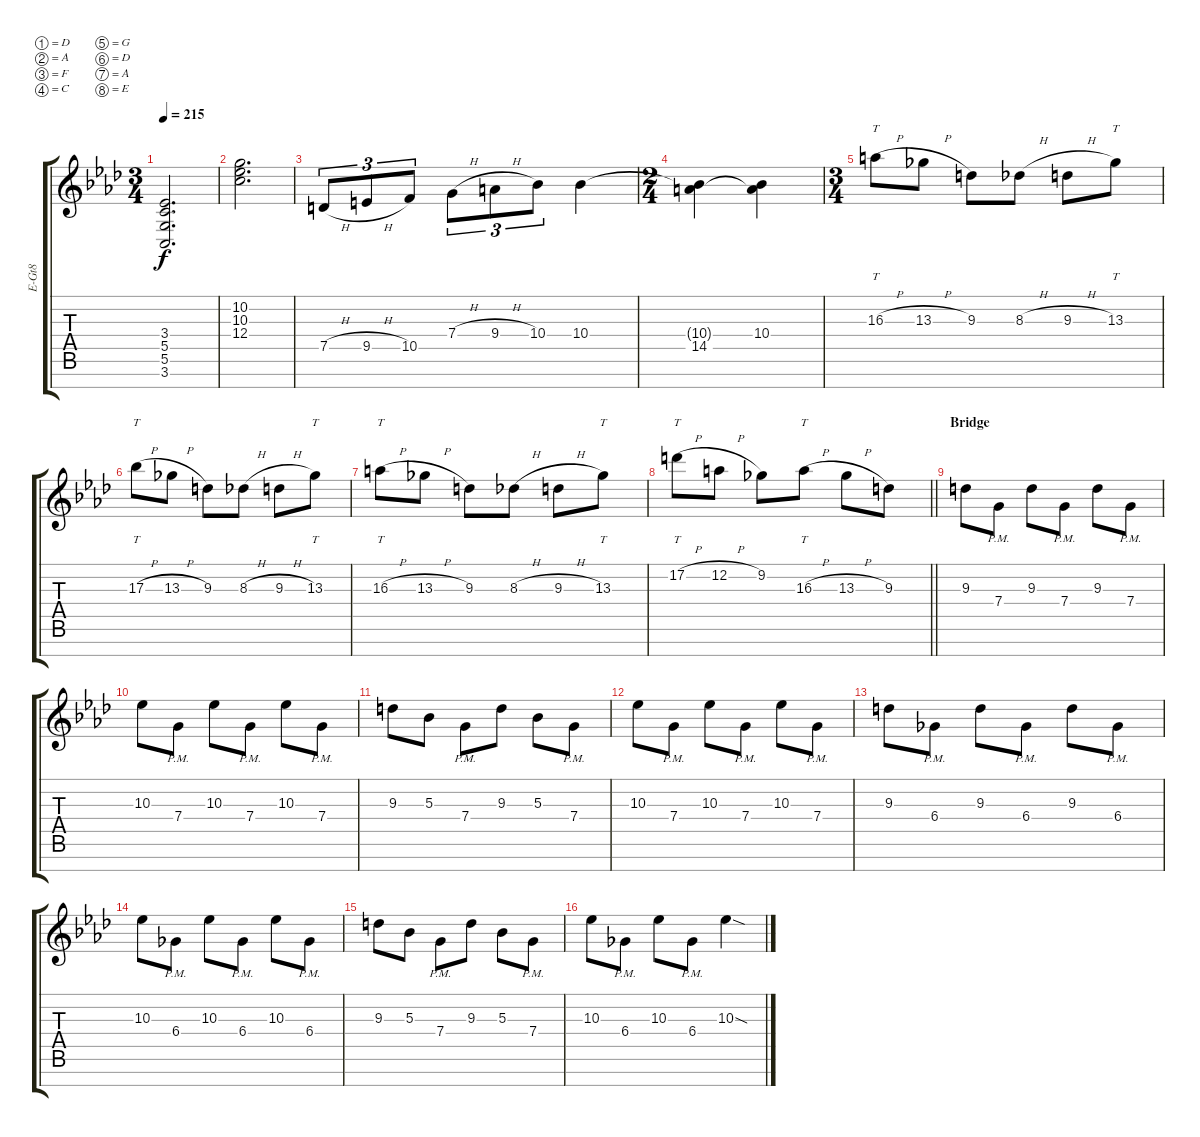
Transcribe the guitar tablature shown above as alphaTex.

\bracketExtendMode groupsimilarinstruments
\otherSystemsTrackNameOrientation horizontal
\track ("Simon Girard" "E-Gt8") {instrument distortionguitar}
\staff {score tabs}
\tuning (D4 A3 F3 C3 G2 D2 A1 E1)
\ts (3 4)
\tempo 215
\clef g2
\ks ab
(3.4{acc forcenatural} 5.5{acc forcenatural} 5.6{acc forcenatural} 3.7{acc forcenatural}).2{d dy f beam Up} |
(10.2{acc forcenatural} 10.3{acc forcenatural} 12.4{acc forcenatural}).2{d beam Down} |
7.5{h acc forcenatural}.8{tu (3 2) beam Up} 9.5{h acc #}.8{tu (3 2) beam Up} 10.5{acc forcenatural}.8{tu (3 2) beam Up} 7.4{h acc forcenatural}.8{tu (3 2) beam Down} 9.4{h acc forcenatural}.8{tu (3 2) beam Down} 10.4{acc forcenatural}.8{tu (3 2) beam Down} 10.4{acc forcenatural}.4{beam Down} |
\ts (2 4)
\beaming (8 2 2 2 2)
(10.4{t acc forcenatural} 14.5{acc forcenatural}).4{beam Down} (10.4{acc forcenatural} 14.5{t acc forcenatural}).4{beam Down} |
\ts (3 4)
\beaming (8 2 2 2 2)
16.3{h acc forcenatural}.8{tt beam Down} 13.3{h acc b}.8{beam Down} 9.3{acc forcenatural}.8{beam Down} 8.3{h acc b}.8{beam Down} 9.3{h acc forcenatural}.8{beam Down} 13.3{acc b}.8{tt beam Down} |
17.3{h acc forcenatural}.8{tt beam Down} 13.3{h acc b}.8{beam Down} 9.3{acc forcenatural}.8{beam Down} 8.3{h acc b}.8{beam Down} 9.3{h acc forcenatural}.8{beam Down} 13.3{acc b}.8{tt beam Down} |
16.3{h acc forcenatural}.8{tt beam Down} 13.3{h acc b}.8{beam Down} 9.3{acc forcenatural}.8{beam Down} 8.3{h acc b}.8{beam Down} 9.3{h acc forcenatural}.8{beam Down} 13.3{acc b}.8{tt beam Down} |
\barLineRight lightlight
17.2{h acc forcenatural}.8{tt beam Down} 12.2{h acc forcenatural}.8{beam Down} 9.2{acc b}.8{beam Down} 16.3{h acc forcenatural}.8{tt beam Down} 13.3{h acc b}.8{beam Down} 9.3{acc forcenatural}.8{beam Down} |
\section ("" "Bridge")
9.3{acc forcenatural}.8{beam Down} 7.4{pm acc forcenatural}.8{beam Down} 9.3{acc forcenatural}.8{beam Down} 7.4{pm acc forcenatural}.8{beam Down} 9.3{acc forcenatural}.8{beam Down} 7.4{pm acc forcenatural}.8{beam Down} |
10.3{acc forcenatural}.8{beam Down} 7.4{pm acc forcenatural}.8{beam Down} 10.3{acc forcenatural}.8{beam Down} 7.4{pm acc forcenatural}.8{beam Down} 10.3{acc forcenatural}.8{beam Down} 7.4{pm acc forcenatural}.8{beam Down} |
9.3{acc forcenatural}.8{beam Down} 5.3{acc forcenatural}.8{beam Down} 7.4{pm acc forcenatural}.8{beam Down} 9.3{acc forcenatural}.8{beam Down} 5.3{acc forcenatural}.8{beam Down} 7.4{pm acc forcenatural}.8{beam Down} |
10.3{acc forcenatural}.8{beam Down} 7.4{pm acc forcenatural}.8{beam Down} 10.3{acc forcenatural}.8{beam Down} 7.4{pm acc forcenatural}.8{beam Down} 10.3{acc forcenatural}.8{beam Down} 7.4{pm acc forcenatural}.8{beam Down} |
9.3{acc forcenatural}.8{beam Down} 6.4{pm acc b}.8{beam Down} 9.3{acc forcenatural}.8{beam Down} 6.4{pm acc b}.8{beam Down} 9.3{acc forcenatural}.8{beam Down} 6.4{pm acc b}.8{beam Down} |
10.3{acc forcenatural}.8{beam Down} 6.4{pm acc b}.8{beam Down} 10.3{acc forcenatural}.8{beam Down} 6.4{pm acc b}.8{beam Down} 10.3{acc forcenatural}.8{beam Down} 6.4{pm acc b}.8{beam Down} |
9.3{acc forcenatural}.8{beam Down} 5.3{acc forcenatural}.8{beam Down} 7.4{pm acc forcenatural}.8{beam Down} 9.3{acc forcenatural}.8{beam Down} 5.3{acc forcenatural}.8{beam Down} 7.4{pm acc forcenatural}.8{beam Down} |
10.3{acc forcenatural}.8{beam Down} 6.4{pm acc b}.8{beam Down} 10.3{acc forcenatural}.8{beam Down} 6.4{pm acc b}.8{beam Down} 10.3{sod acc forcenatural}.4{beam Down}
